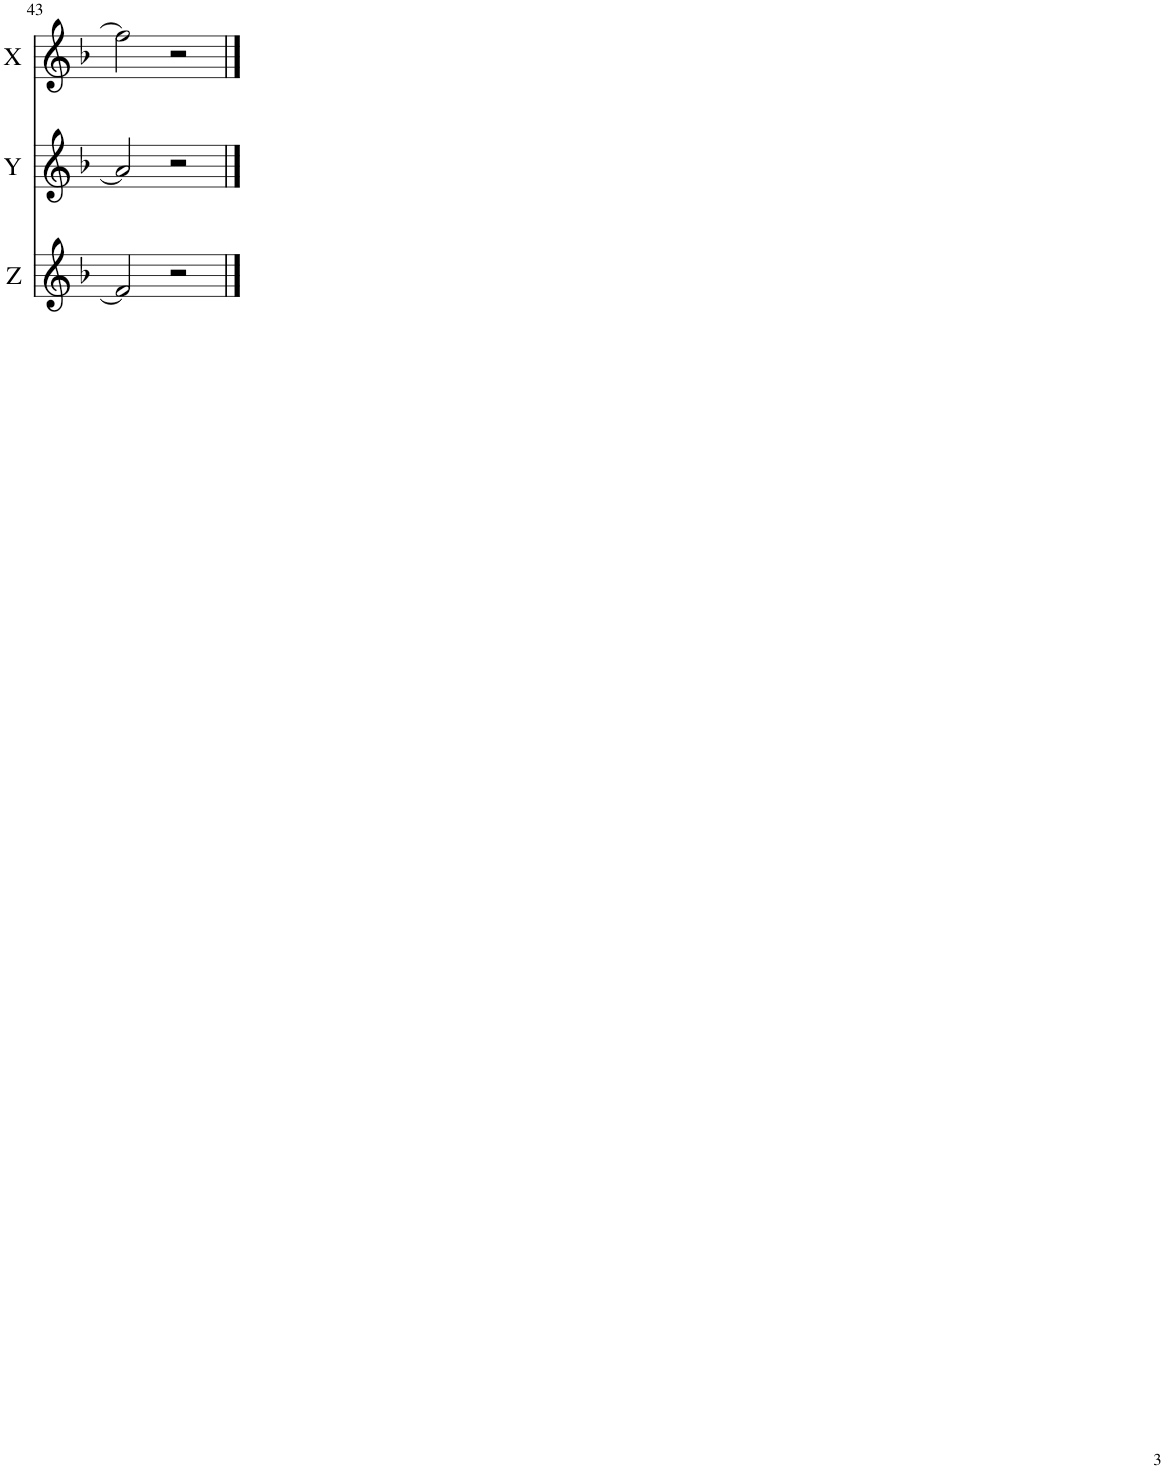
**kern	**kern	**kern
*part3	*part2	*part1
*staff3	*staff2	*staff1
*I"Z	*I"Y	*I"X
*I'Z	*I'Y	*I'X
!!LO:PB:g=z
*clefG2	*clefG2	*clefG2
*k[b-]	*k[b-]	*k[b-]
*M4/4	*M4/4	*M4/4
=43	=43	=43
2f/]	2a/]	2ff\]
2r	2r	2r
==	==	==
*-	*-	*-
